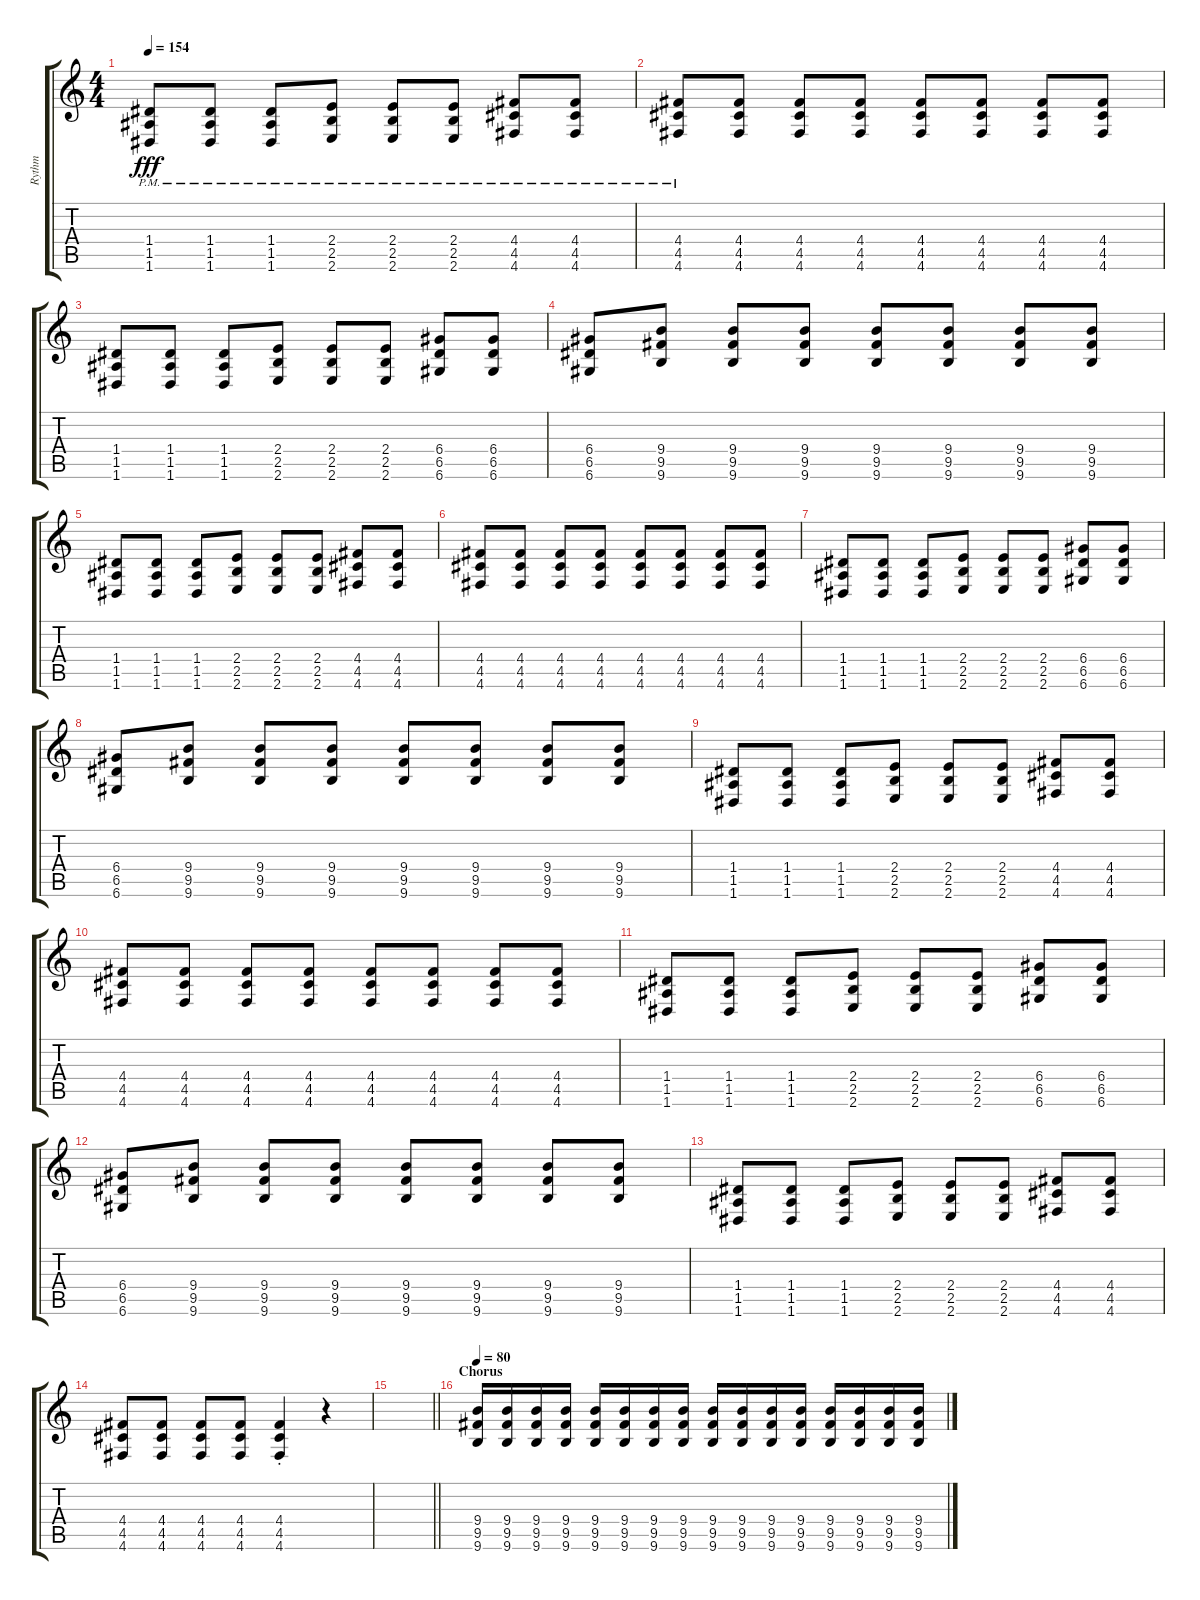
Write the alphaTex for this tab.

\track ("Rythm" "Rythm") {instrument overdrivenguitar}
\staff {score tabs}
\tuning (E4 B3 G3 D3 A2 D2) {hide}
\ts (4 4)
\tempo 154
\clef g2
\ks c
(1.4{pm} 1.5{pm} 1.6{pm}).8{dy fff} (1.4{pm} 1.5{pm} 1.6{pm}).8 (1.4{pm} 1.5{pm} 1.6{pm}).8 (2.4{pm} 2.5{pm} 2.6{pm}).8 (2.4{pm} 2.5{pm} 2.6{pm}).8 (2.4{pm} 2.5{pm} 2.6{pm}).8 (4.4{pm} 4.5{pm} 4.6{pm}).8 (4.4{pm} 4.5{pm} 4.6{pm}).8 |
(4.4{pm} 4.5{pm} 4.6{pm}).8 (4.4 4.5 4.6).8 (4.4 4.5 4.6).8 (4.4 4.5 4.6).8 (4.4 4.5 4.6).8 (4.4 4.5 4.6).8 (4.4 4.5 4.6).8 (4.4 4.5 4.6).8 |
(1.4 1.5 1.6).8 (1.4 1.5 1.6).8 (1.4 1.5 1.6).8 (2.4 2.5 2.6).8 (2.4 2.5 2.6).8 (2.4 2.5 2.6).8 (6.4 6.5 6.6).8 (6.4 6.5 6.6).8 |
(6.4 6.5 6.6).8 (9.4 9.5 9.6).8 (9.4 9.5 9.6).8 (9.4 9.5 9.6).8 (9.4 9.5 9.6).8 (9.4 9.5 9.6).8 (9.4 9.5 9.6).8 (9.4 9.5 9.6).8 |
(1.4 1.5 1.6).8 (1.4 1.5 1.6).8 (1.4 1.5 1.6).8 (2.4 2.5 2.6).8 (2.4 2.5 2.6).8 (2.4 2.5 2.6).8 (4.4 4.5 4.6).8 (4.4 4.5 4.6).8 |
(4.4 4.5 4.6).8 (4.4 4.5 4.6).8 (4.4 4.5 4.6).8 (4.4 4.5 4.6).8 (4.4 4.5 4.6).8 (4.4 4.5 4.6).8 (4.4 4.5 4.6).8 (4.4 4.5 4.6).8 |
(1.4 1.5 1.6).8 (1.4 1.5 1.6).8 (1.4 1.5 1.6).8 (2.4 2.5 2.6).8 (2.4 2.5 2.6).8 (2.4 2.5 2.6).8 (6.4 6.5 6.6).8 (6.4 6.5 6.6).8 |
(6.4 6.5 6.6).8 (9.4 9.5 9.6).8 (9.4 9.5 9.6).8 (9.4 9.5 9.6).8 (9.4 9.5 9.6).8 (9.4 9.5 9.6).8 (9.4 9.5 9.6).8 (9.4 9.5 9.6).8 |
(1.4 1.5 1.6).8 (1.4 1.5 1.6).8 (1.4 1.5 1.6).8 (2.4 2.5 2.6).8 (2.4 2.5 2.6).8 (2.4 2.5 2.6).8 (4.4 4.5 4.6).8 (4.4 4.5 4.6).8 |
(4.4 4.5 4.6).8 (4.4 4.5 4.6).8 (4.4 4.5 4.6).8 (4.4 4.5 4.6).8 (4.4 4.5 4.6).8 (4.4 4.5 4.6).8 (4.4 4.5 4.6).8 (4.4 4.5 4.6).8 |
(1.4 1.5 1.6).8{volume 8} (1.4 1.5 1.6).8 (1.4 1.5 1.6).8 (2.4 2.5 2.6).8 (2.4 2.5 2.6).8 (2.4 2.5 2.6).8 (6.4 6.5 6.6).8 (6.4 6.5 6.6).8 |
(6.4 6.5 6.6).8 (9.4 9.5 9.6).8 (9.4 9.5 9.6).8 (9.4 9.5 9.6).8 (9.4 9.5 9.6).8 (9.4 9.5 9.6).8 (9.4 9.5 9.6).8 (9.4 9.5 9.6).8 |
(1.4 1.5 1.6).8 (1.4 1.5 1.6).8 (1.4 1.5 1.6).8 (2.4 2.5 2.6).8 (2.4 2.5 2.6).8 (2.4 2.5 2.6).8 (4.4 4.5 4.6).8 (4.4 4.5 4.6).8 |
(4.4 4.5 4.6).8 (4.4 4.5 4.6).8 (4.4 4.5 4.6).8 (4.4 4.5 4.6).8 (4.4{st} 4.5{st} 4.6{st}).4 r.4 |
\barLineRight lightlight
|
\section ("" "Chorus")
\tempo 80
(9.4 9.5 9.6).16{volume 10} (9.4 9.5 9.6).16 (9.4 9.5 9.6).16 (9.4 9.5 9.6).16 (9.4 9.5 9.6).16 (9.4 9.5 9.6).16 (9.4 9.5 9.6).16 (9.4 9.5 9.6).16 (9.4 9.5 9.6).16 (9.4 9.5 9.6).16 (9.4 9.5 9.6).16 (9.4 9.5 9.6).16 (9.4 9.5 9.6).16 (9.4 9.5 9.6).16 (9.4 9.5 9.6).16 (9.4 9.5 9.6).16
